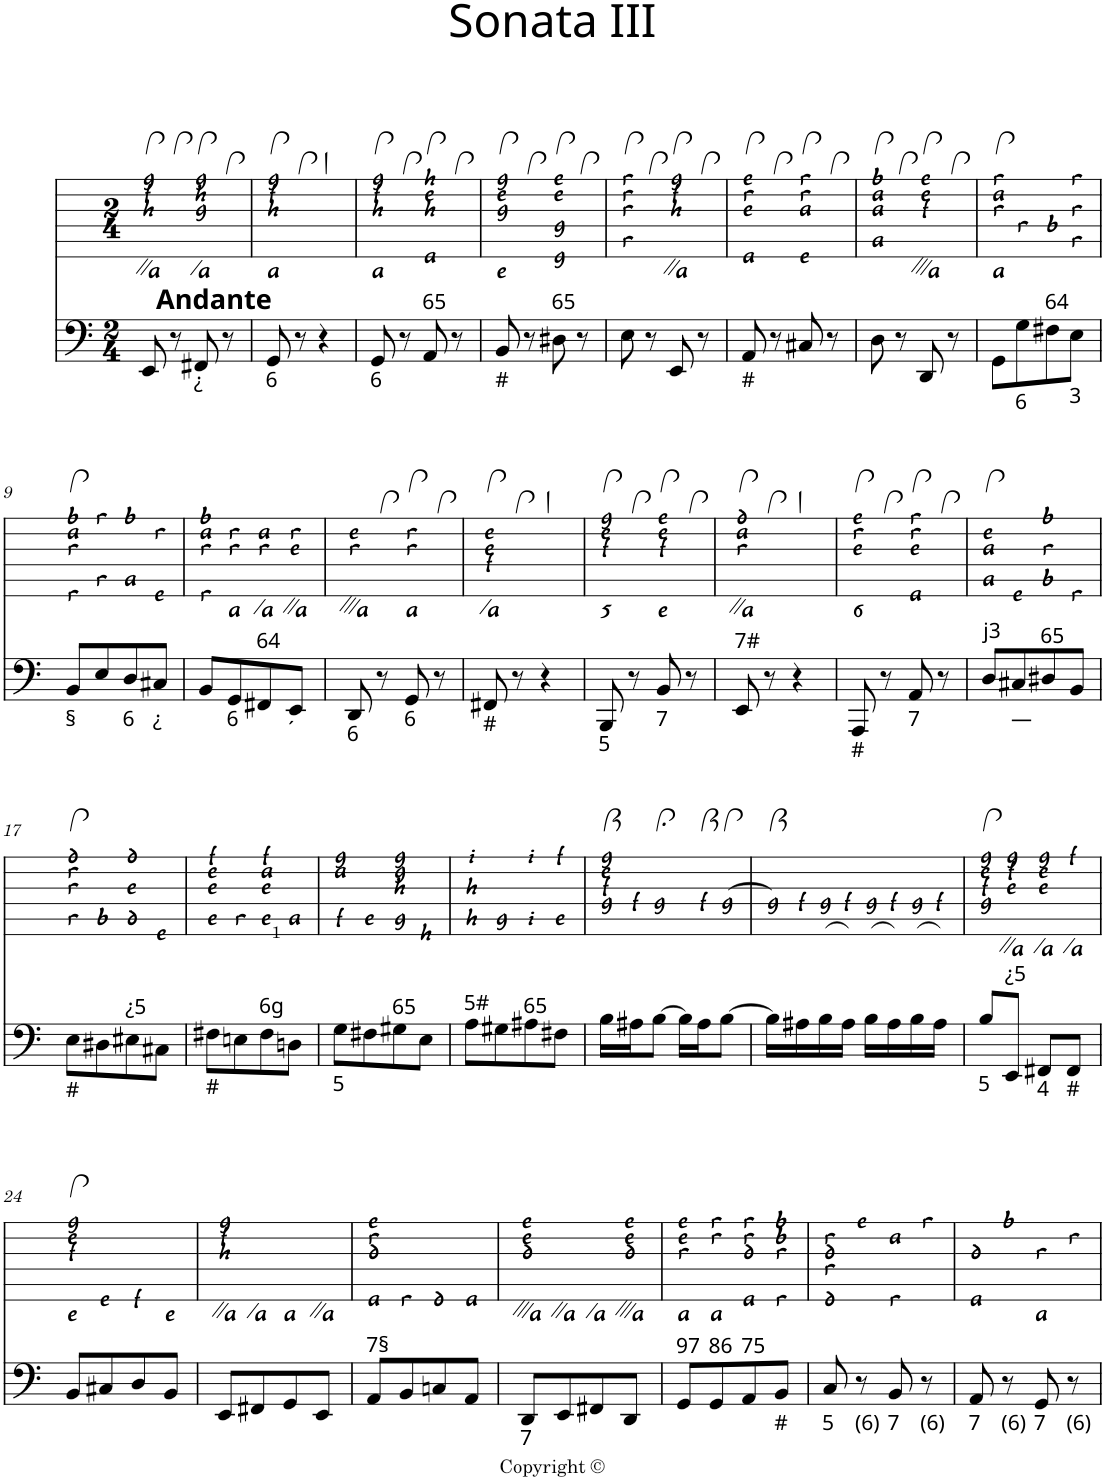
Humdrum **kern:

**kern	**kern
*part2	*part1
*staff2	*staff1
*I"(2)	*I"Lute (tablature)
*	*stria6
*clefF4	*
*k[]	*k[]
*M2/4	*M2/4
=1	=1
!LO:TX:a:B:t=Andante	!
8EE/	8EE 8e 8g 8b
8r	8r
!LO:TX:b:t=¿	!
8FF#X/	8FF# 8e- 8a 8b
8r	8r
=2	=2
!LO:TX:b:t=6	!
8GG/	8GG 8e 8g 8b
8r	8r
4r	4r
=3	=3
!LO:TX:b:t=6	!
8GG/	8GG 8e 8g 8b
8r	8r
!LO:TX:a:t=65	!
8AA/	8AA 8e 8f# 8cc
8r	8r
=4	=4
!LO:TX:b:t=#	!
8BB/	8BB 8e- 8f# 8b
8r	8r
!LO:TX:a:t=65	!
8D#X\	8E- 8B 8f# 8a
8r	8r
=5	=5
8E\	8E 8B 8e 8g
8r	8r
8EE/	8EE 8e 8g 8b
8r	8r
=6	=6
!LO:TX:b:t=#	!
8AA/	8AA 8c# 8e 8a
8r	8r
8C#X/	8C# 8A 8e 8g
8r	8r
=7	=7
8D\	8D 8A 8d 8f#
8r	8r
8DD/	8DD 8d 8f# 8a
8r	8r
=8	=8
8GG\L	8GG\ 8B\ 8d\ 8g\L
!LO:TX:b:t=6	!
8G\	8GJ
!LO:TX:a:t=64	!
8F#X\	8F#L
!LO:TX:b:t=3	!
8E\J	8E\ 8B\ 8g\J
!!LO:LB:g=z
=9	=9
!LO:TX:b:t=§	!
8BB/L	8BB\ 8B\ 8d\ 8g-\L
8E/	8E\ 8g\J
!LO:TX:b:t=6	!
8D/	8D\ 8g-\L
!LO:TX:b:t=¿	!
8C#X/J	8C#\ 8e\J
=10	=10
8BB/L	8BB\ 8B\ 8d\ 8f#\L
!LO:TX:b:t=6	!
8GG/	8GG\ 8B\ 8e\J
!LO:TX:a:t=64	!
8FF#X/	8FF#\ 8B\ 8d\L
!LO:TX:b:t=´	!
8EE/J	8EE\ 8c#\ 8e\J
=11	=11
!LO:TX:b:t=6	!
8DD/	8DD 8B 8f#
8r	8r
!LO:TX:b:t=6	!
8GG/	8GG 8B 8e
8r	8r
=12	=12
!LO:TX:b:t=#	!
8FF#X/	8FF# 8B- 8c# 8f#
8r	8r
4r	4r
=13	=13
!LO:TX:b:t=5	!
8BBB/	8BBB 8d 8f# 8b
8r	8r
!LO:TX:b:t=7	!
8BB/	8BB 8d 8f# 8a
8r	8r
=14	=14
!LO:TX:a:t=7#	!
8EE/	8EE 8B 8d 8g#
8r	8r
4r	4r
=15	=15
!LO:TX:b:t=#	!
8AAA/	8AAA 8c# 8e 8a
8r	8r
!LO:TX:b:t=7	!
8AA/	8AA 8c# 8e 8g
8r	8r
=16	=16
!LO:TX:a:t=j3	!
8D/L	8D\ 8A\ 8f#\L
!LO:TX:b:t=—	!
8C#X/	8C#J
!LO:TX:a:t=65	!
8D#X/	8E-\ 8B\ 8f#\L
8BB/J	8BBJ
!!LO:LB:g=z
=17	=17
!LO:TX:b:t=#	!
8E\L	8E\ 8B\ 8e\ 8g#\L
8D#X\	8E-J
!LO:TX:a:t=¿	!
!LO:TX:a:t=5	!
8E#X\	8F\ 8c#\ 8g#\L
8C#X\J	8C#J
=18	=18
!LO:TX:b:t=#	!
8F#X\L	8F#\ 8c#\ 8f#\ 8b-\L
8En\	8EJ
!LO:TX:a:t=6g	!
8F#\	8F#\ 8c#\ 8d\ 8b-\L
8Dn\J	8DJ
=19	=19
!LO:TX:b:t=5	!
8G\L	8G\ 8d\ 8b\L
8F#X\	8F#J
!LO:TX:a:t=65	!
8G#X\	8G#\ 8e\ 8g#\ 8b\L
8E\J	8EJ
=20	=20
!LO:TX:a:t=5#	!
8A\L	8A\ 8e\ 8cc#\L
8G#X\	8G#J
!LO:TX:a:t=65	!
8A#X\	8B-\ 8cc#\L
8F#X\J	8F#\ 8b-\J
=21	=21
16B\LL	16B\ 16d\ 16f#\ 16b\LL
16A#X\J	16B-J
[8B\J	8.BJ
16B\LL]	.
16A#\J	16B-KL
[8B\J	[8BJ
=22	=22
16B\LL]	16BLL]
16A#X\	16B-J
16B\	(>16BL
16A#\JJ	16B-JJ)
16B\LL	(>16BLL
16A#\	16B-J)
16B\	(>16BL
16A#\JJ	16B-JJ)
=23	=23
!LO:TX:b:t=5	!
8B/L	8B\ 8d\ 8f#\ 8b\L
!LO:TX:a:t=¿	!
!LO:TX:a:t=5	!
8EE/J	8EE\ 8c#\ 8g\ 8b\J
!LO:TX:b:t=4	!
8FF#X/L	8FF#\ 8c#\ 8f#\ 8b\L
!LO:TX:b:t=#	!
8FF#/J	8FF#\ 8b-\J
!!LO:LB:g=z
=24	=24
8BB/L	8BB\ 8d\ 8f#\ 8b\L
8C#X/	8C#J
8D/	8DL
8BB/J	8BBJ
=25	=25
8EE/L	8EE\ 8e\ 8g\ 8b\L
8FF#X/	8FF#J
8GG/	8GGL
8EE/J	8EEJ
=26	=26
!LO:TX:a:t=7§	!
8AA/L	8AA\ 8c\ 8e\ 8a\L
8BB/	8BBJ
8Cn/	8CL
8AA/J	8AAJ
=27	=27
!LO:TX:b:t=7	!
8DD/L	8DD\ 8c\ 8f#\ 8a\L
8EE/	8EEJ
8FF#X/	8FF#L
8DD/J	8DD\ 8c\ 8f#\ 8a\J
=28	=28
!LO:TX:a:t=97	!
8GG/L	8GG\ 8B\ 8f#\ 8a\L
!LO:TX:a:t=86	!
8GG/	8GG\ 8e\ 8g\J
!LO:TX:a:t=75	!
8AA/	8AA\ 8c\ 8e\ 8g\L
!LO:TX:b:t=#	!
8BB/J	8BB\ 8B\ 8e-\ 8f#\J
=29	=29
!LO:TX:b:t=5	!
8C/	8C\ 8G\ 8c\ 8e\L
!LO:TX:b:t=(6)	!
8r	8aJ
!LO:TX:b:t=7	!
8BB/	8BB\ 8d\L
!LO:TX:b:t=(6)	!
8r	8gJ
=30	=30
!LO:TX:b:t=7	!
8AA/	8AA\ 8c\L
!LO:TX:b:t=(6)	!
8r	8f#J
!LO:TX:b:t=7	!
8GG/	8GG\ 8B\L
!LO:TX:b:t=(6)	!
8r	8eJ
=	=
*-	*-
